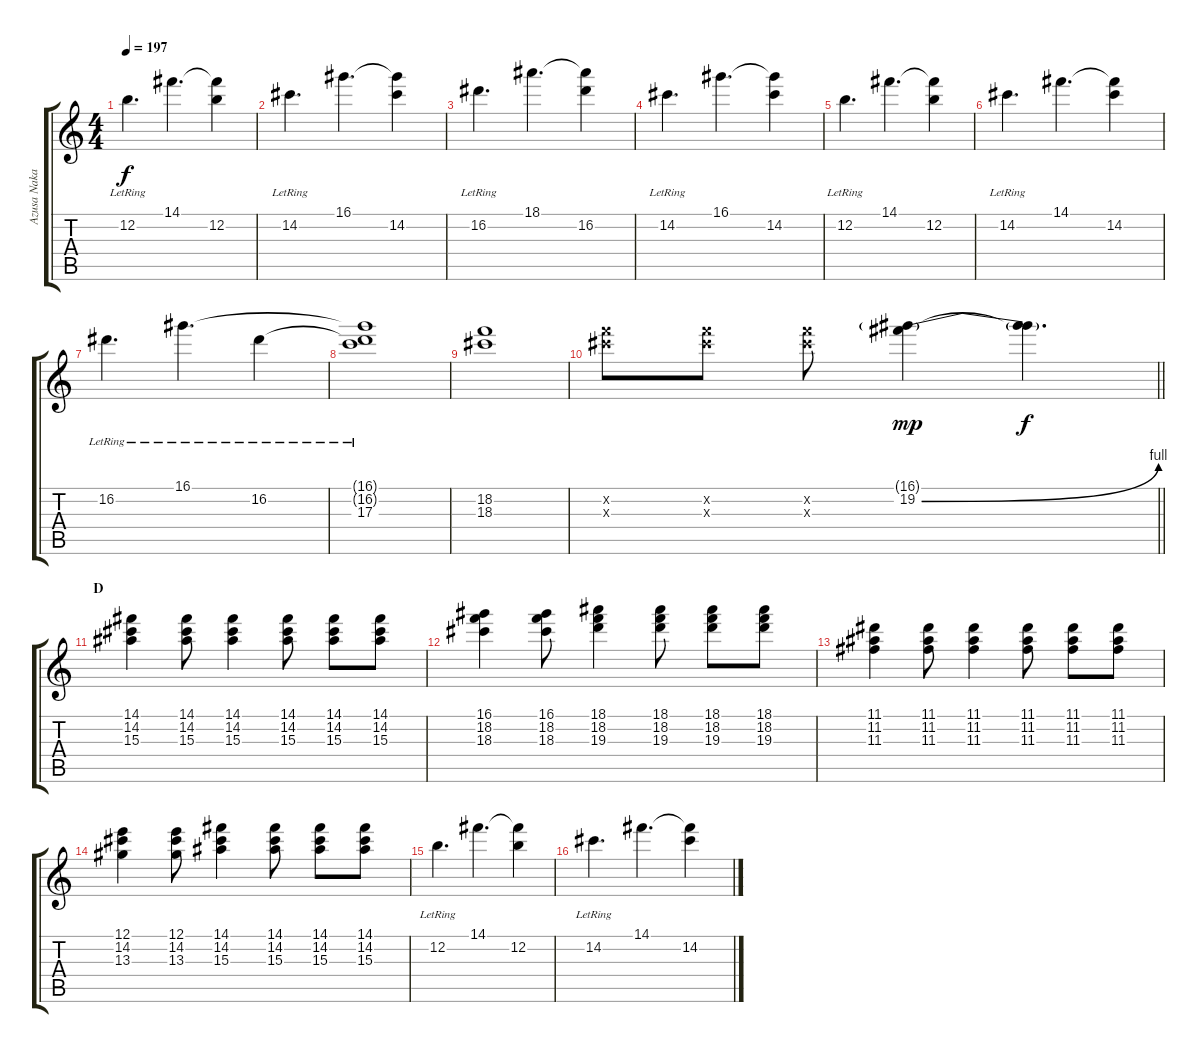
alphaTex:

\track ("Azusa Nakano" "Azusa Naka") {instrument overdrivenguitar}
\staff {score tabs}
\tuning (E4 B3 G3 D3 A2 E2) {hide}
\ts (4 4)
\tempo 197
\clef g2
\ks c
12.2{lr}.4{d dy f} 14.1.4{d} (14.1{t} 12.2).4 |
14.2{lr}.4{d} 16.1.4{d} (16.1{t} 14.2).4 |
16.2{lr}.4{d} 18.1.4{d} (18.1{t} 16.2).4 |
14.2{lr}.4{d} 16.1.4{d} (16.1{t} 14.2).4 |
12.2{lr}.4{d} 14.1.4{d} (14.1{t} 12.2).4 |
14.2{lr}.4{d} 14.1.4{d} (14.1{t} 14.2).4 |
16.2{lr}.4{d} 16.1{lr}.4{d} 16.2{lr}.4 |
(16.1{t} 16.2{t} 17.3{lr}).1 |
(18.2 18.3).1 |
\barLineRight lightlight
(18.2{x} 18.3{x}).8 (18.2{x} 18.3{x}).8 (18.2{x} 18.3{x}).8 (16.1{g} 19.2{be (bend 0 0 60 4)}).4{dy mp} (16.1{t} 19.2{t}).4{d dy f} |
\section ("" "D")
(14.1 14.2 15.3).4 (14.1 14.2 15.3).8 (14.1 14.2 15.3).4 (14.1 14.2 15.3).8 (14.1 14.2 15.3).8 (14.1 14.2 15.3).8 |
(16.1 18.2 18.3).4 (16.1 18.2 18.3).8 (18.1 18.2 19.3).4 (18.1 18.2 19.3).8 (18.1 18.2 19.3).8 (18.1 18.2 19.3).8 |
(11.1 11.2 11.3).4 (11.1 11.2 11.3).8 (11.1 11.2 11.3).4 (11.1 11.2 11.3).8 (11.1 11.2 11.3).8 (11.1 11.2 11.3).8 |
(12.1 14.2 13.3).4 (12.1 14.2 13.3).8 (14.1 14.2 15.3).4 (14.1 14.2 15.3).8 (14.1 14.2 15.3).8 (14.1 14.2 15.3).8 |
12.2{lr}.4{d} 14.1.4{d} (14.1{t} 12.2).4 |
14.2{lr}.4{d} 14.1.4{d} (14.1{t} 14.2).4
